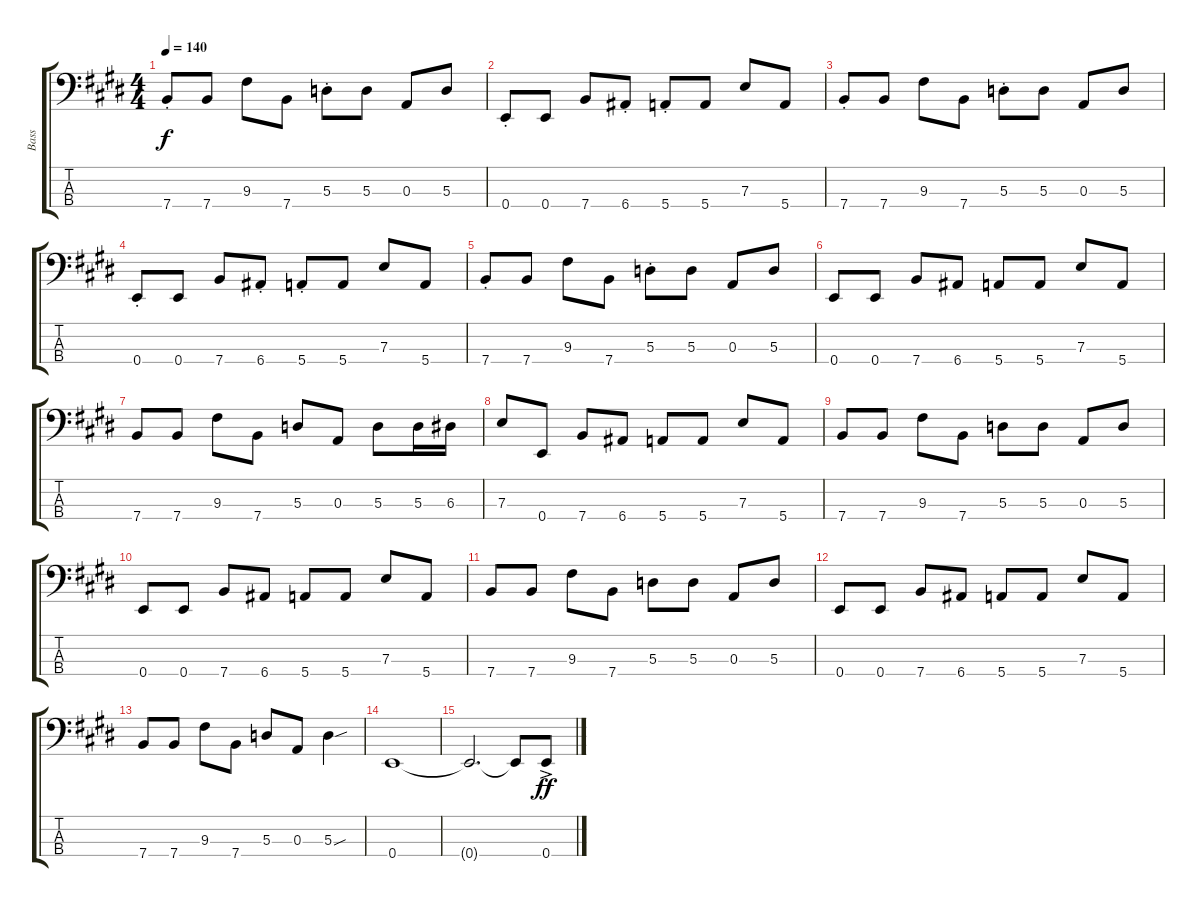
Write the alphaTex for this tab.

\track ("Bass" "Bass") {instrument electricbassfinger}
\staff {score tabs}
\tuning (G2 D2 A1 E1) {hide}
\ts (4 4)
\tempo 140
\clef f4
\ks e
7.4{st}.8{dy f} 7.4.8 9.3.8 7.4.8 5.3{st}.8 5.3.8 0.3.8 5.3.8 |
0.4{st}.8 0.4.8 7.4.8 6.4{st}.8 5.4{st}.8 5.4.8 7.3.8 5.4.8 |
7.4{st}.8 7.4.8 9.3.8 7.4.8 5.3{st}.8 5.3.8 0.3.8 5.3.8 |
0.4{st}.8 0.4.8 7.4.8 6.4{st}.8 5.4{st}.8 5.4.8 7.3.8 5.4.8 |
7.4{st}.8 7.4.8 9.3.8 7.4.8 5.3{st}.8 5.3.8 0.3.8 5.3.8 |
0.4.8 0.4.8 7.4.8 6.4.8 5.4.8 5.4.8 7.3.8 5.4.8 |
7.4.8 7.4.8 9.3.8 7.4.8 5.3.8 0.3.8 5.3.8 5.3.16 6.3.16 |
7.3.8 0.4.8 7.4.8 6.4.8 5.4.8 5.4.8 7.3.8 5.4.8 |
7.4.8 7.4.8 9.3.8 7.4.8 5.3.8 5.3.8 0.3.8 5.3.8 |
0.4.8 0.4.8 7.4.8 6.4.8 5.4.8 5.4.8 7.3.8 5.4.8 |
7.4.8 7.4.8 9.3.8 7.4.8 5.3.8 5.3.8 0.3.8 5.3.8 |
0.4.8 0.4.8 7.4.8 6.4.8 5.4.8 5.4.8 7.3.8 5.4.8 |
7.4.8 7.4.8 9.3.8 7.4.8 5.3.8 0.3.8 5.3{sou}.4 |
0.4.1 |
0.4{t}.2{d} 0.4{t}.8 0.4{ac}.8{dy ff}
